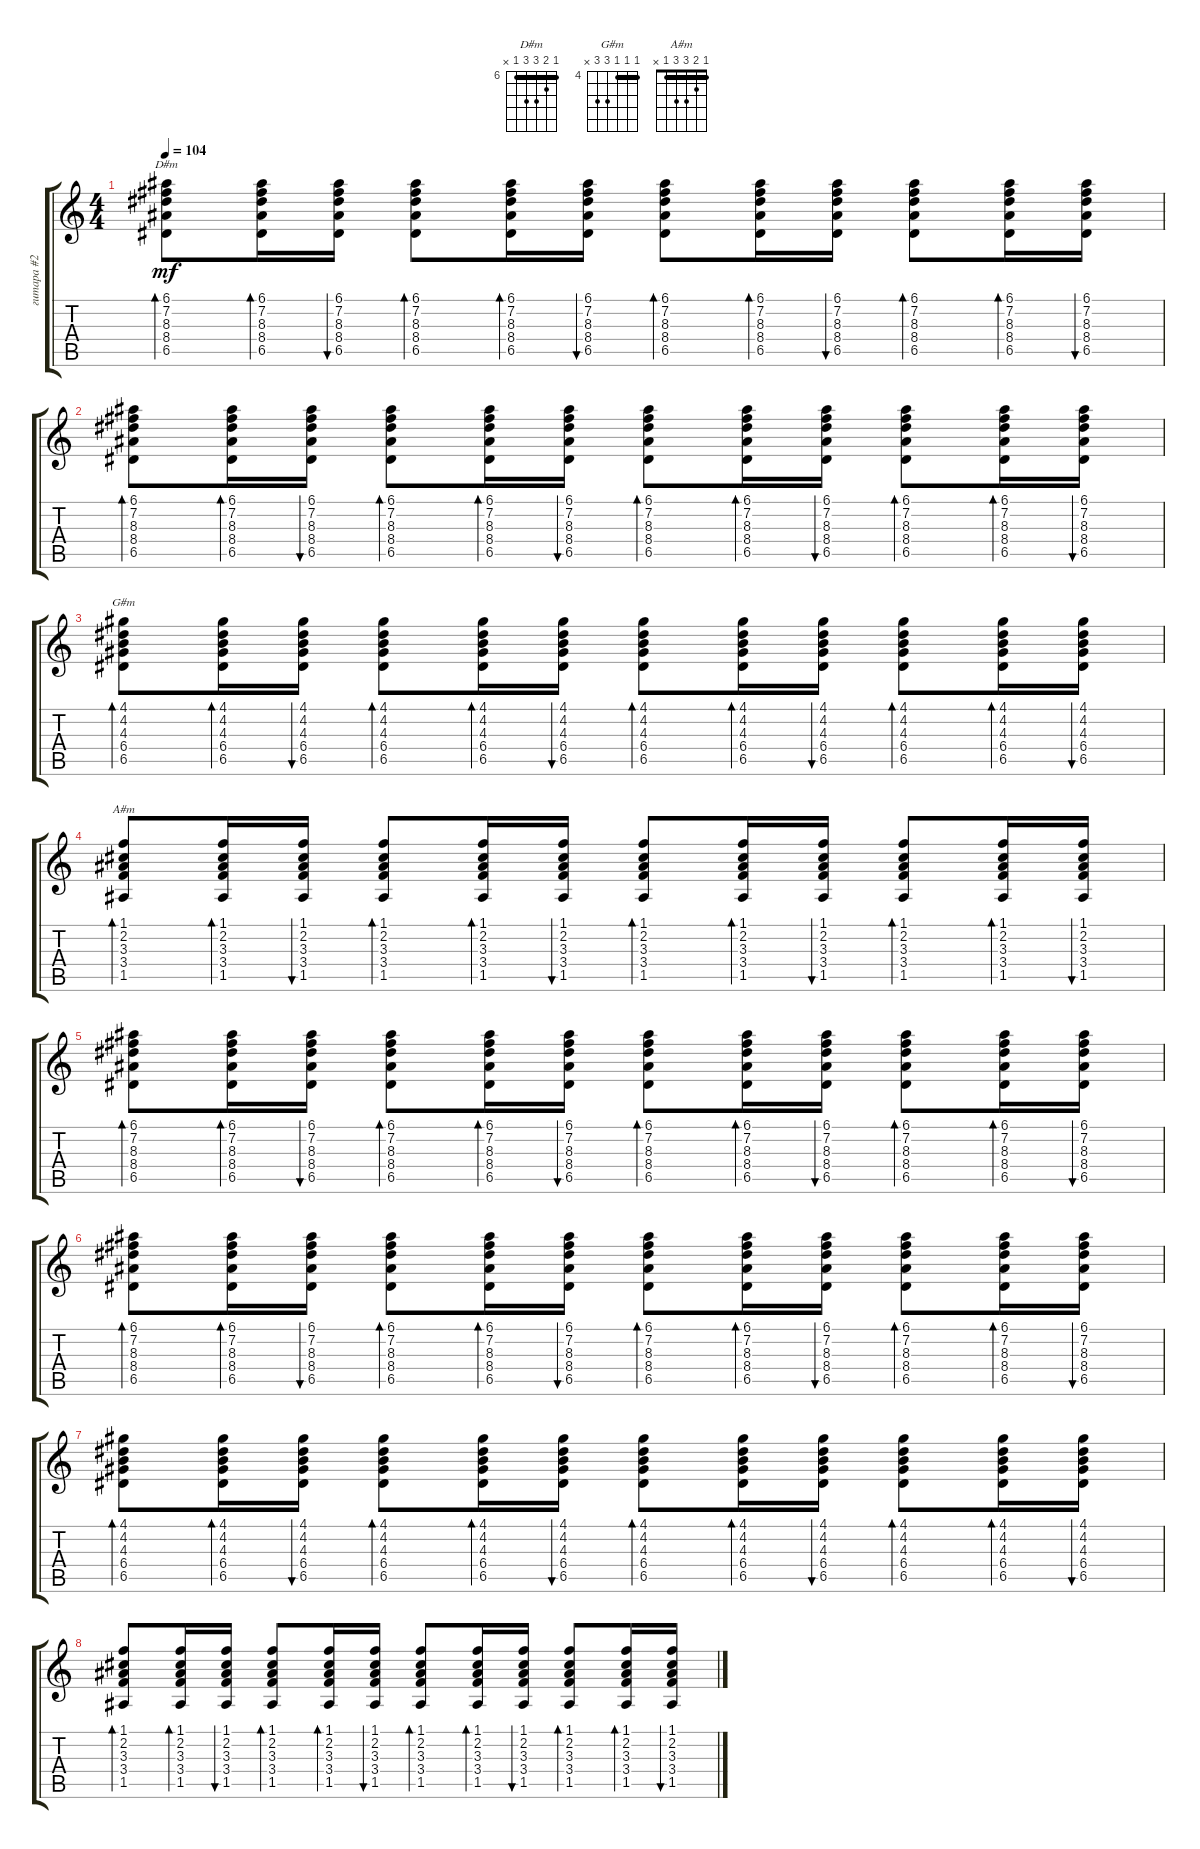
\track ("гитара #2" "гитара #2") {instrument acousticguitarnylon}
\staff {score tabs}
\tuning (E4 B3 G3 D3 A2 E2) {hide}
\chord ("D#m" 6 7 8 8 6 x) {firstfret 6 barre 6}
\chord ("G#m" 4 4 4 6 6 x) {firstfret 4 barre 4}
\chord ("A#m" 1 2 3 3 1 x) {barre 1}
\ts (4 4)
\tempo 104
\clef g2
\ks c
(6.1 7.2 8.3 8.4 6.5).8{bd 60 ch "D#m" dy mf} (6.1 7.2 8.3 8.4 6.5).16{bd 60} (6.1 7.2 8.3 8.4 6.5).16{bu 60} (6.1 7.2 8.3 8.4 6.5).8{bd 60} (6.1 7.2 8.3 8.4 6.5).16{bd 60} (6.1 7.2 8.3 8.4 6.5).16{bu 60} (6.1 7.2 8.3 8.4 6.5).8{bd 60} (6.1 7.2 8.3 8.4 6.5).16{bd 60} (6.1 7.2 8.3 8.4 6.5).16{bu 60} (6.1 7.2 8.3 8.4 6.5).8{bd 60} (6.1 7.2 8.3 8.4 6.5).16{bd 60} (6.1 7.2 8.3 8.4 6.5).16{bu 60} |
(6.1 7.2 8.3 8.4 6.5).8{bd 60} (6.1 7.2 8.3 8.4 6.5).16{bd 60} (6.1 7.2 8.3 8.4 6.5).16{bu 60} (6.1 7.2 8.3 8.4 6.5).8{bd 60} (6.1 7.2 8.3 8.4 6.5).16{bd 60} (6.1 7.2 8.3 8.4 6.5).16{bu 60} (6.1 7.2 8.3 8.4 6.5).8{bd 60} (6.1 7.2 8.3 8.4 6.5).16{bd 60} (6.1 7.2 8.3 8.4 6.5).16{bu 60} (6.1 7.2 8.3 8.4 6.5).8{bd 60} (6.1 7.2 8.3 8.4 6.5).16{bd 60} (6.1 7.2 8.3 8.4 6.5).16{bu 60} |
(4.1 4.2 4.3 6.4 6.5).8{bd 60 ch "G#m"} (4.1 4.2 4.3 6.4 6.5).16{bd 60} (4.1 4.2 4.3 6.4 6.5).16{bu 60} (4.1 4.2 4.3 6.4 6.5).8{bd 60} (4.1 4.2 4.3 6.4 6.5).16{bd 60} (4.1 4.2 4.3 6.4 6.5).16{bu 60} (4.1 4.2 4.3 6.4 6.5).8{bd 60} (4.1 4.2 4.3 6.4 6.5).16{bd 60} (4.1 4.2 4.3 6.4 6.5).16{bu 60} (4.1 4.2 4.3 6.4 6.5).8{bd 60} (4.1 4.2 4.3 6.4 6.5).16{bd 60} (4.1 4.2 4.3 6.4 6.5).16{bu 60} |
(1.1 2.2 3.3 3.4 1.5).8{bd 60 ch "A#m"} (1.1 2.2 3.3 3.4 1.5).16{bd 60} (1.1 2.2 3.3 3.4 1.5).16{bu 60} (1.1 2.2 3.3 3.4 1.5).8{bd 60} (1.1 2.2 3.3 3.4 1.5).16{bd 60} (1.1 2.2 3.3 3.4 1.5).16{bu 60} (1.1 2.2 3.3 3.4 1.5).8{bd 60} (1.1 2.2 3.3 3.4 1.5).16{bd 60} (1.1 2.2 3.3 3.4 1.5).16{bu 60} (1.1 2.2 3.3 3.4 1.5).8{bd 60} (1.1 2.2 3.3 3.4 1.5).16{bd 60} (1.1 2.2 3.3 3.4 1.5).16{bu 60} |
(6.1 7.2 8.3 8.4 6.5).8{bd 60} (6.1 7.2 8.3 8.4 6.5).16{bd 60} (6.1 7.2 8.3 8.4 6.5).16{bu 60} (6.1 7.2 8.3 8.4 6.5).8{bd 60} (6.1 7.2 8.3 8.4 6.5).16{bd 60} (6.1 7.2 8.3 8.4 6.5).16{bu 60} (6.1 7.2 8.3 8.4 6.5).8{bd 60} (6.1 7.2 8.3 8.4 6.5).16{bd 60} (6.1 7.2 8.3 8.4 6.5).16{bu 60} (6.1 7.2 8.3 8.4 6.5).8{bd 60} (6.1 7.2 8.3 8.4 6.5).16{bd 60} (6.1 7.2 8.3 8.4 6.5).16{bu 60} |
(6.1 7.2 8.3 8.4 6.5).8{bd 60} (6.1 7.2 8.3 8.4 6.5).16{bd 60} (6.1 7.2 8.3 8.4 6.5).16{bu 60} (6.1 7.2 8.3 8.4 6.5).8{bd 60} (6.1 7.2 8.3 8.4 6.5).16{bd 60} (6.1 7.2 8.3 8.4 6.5).16{bu 60} (6.1 7.2 8.3 8.4 6.5).8{bd 60} (6.1 7.2 8.3 8.4 6.5).16{bd 60} (6.1 7.2 8.3 8.4 6.5).16{bu 60} (6.1 7.2 8.3 8.4 6.5).8{bd 60} (6.1 7.2 8.3 8.4 6.5).16{bd 60} (6.1 7.2 8.3 8.4 6.5).16{bu 60} |
(4.1 4.2 4.3 6.4 6.5).8{bd 60} (4.1 4.2 4.3 6.4 6.5).16{bd 60} (4.1 4.2 4.3 6.4 6.5).16{bu 60} (4.1 4.2 4.3 6.4 6.5).8{bd 60} (4.1 4.2 4.3 6.4 6.5).16{bd 60} (4.1 4.2 4.3 6.4 6.5).16{bu 60} (4.1 4.2 4.3 6.4 6.5).8{bd 60} (4.1 4.2 4.3 6.4 6.5).16{bd 60} (4.1 4.2 4.3 6.4 6.5).16{bu 60} (4.1 4.2 4.3 6.4 6.5).8{bd 60} (4.1 4.2 4.3 6.4 6.5).16{bd 60} (4.1 4.2 4.3 6.4 6.5).16{bu 60} |
(1.1 2.2 3.3 3.4 1.5).8{bd 60} (1.1 2.2 3.3 3.4 1.5).16{bd 60} (1.1 2.2 3.3 3.4 1.5).16{bu 60} (1.1 2.2 3.3 3.4 1.5).8{bd 60} (1.1 2.2 3.3 3.4 1.5).16{bd 60} (1.1 2.2 3.3 3.4 1.5).16{bu 60} (1.1 2.2 3.3 3.4 1.5).8{bd 60} (1.1 2.2 3.3 3.4 1.5).16{bd 60} (1.1 2.2 3.3 3.4 1.5).16{bu 60} (1.1 2.2 3.3 3.4 1.5).8{bd 60} (1.1 2.2 3.3 3.4 1.5).16{bd 60} (1.1 2.2 3.3 3.4 1.5).16{bu 60}
